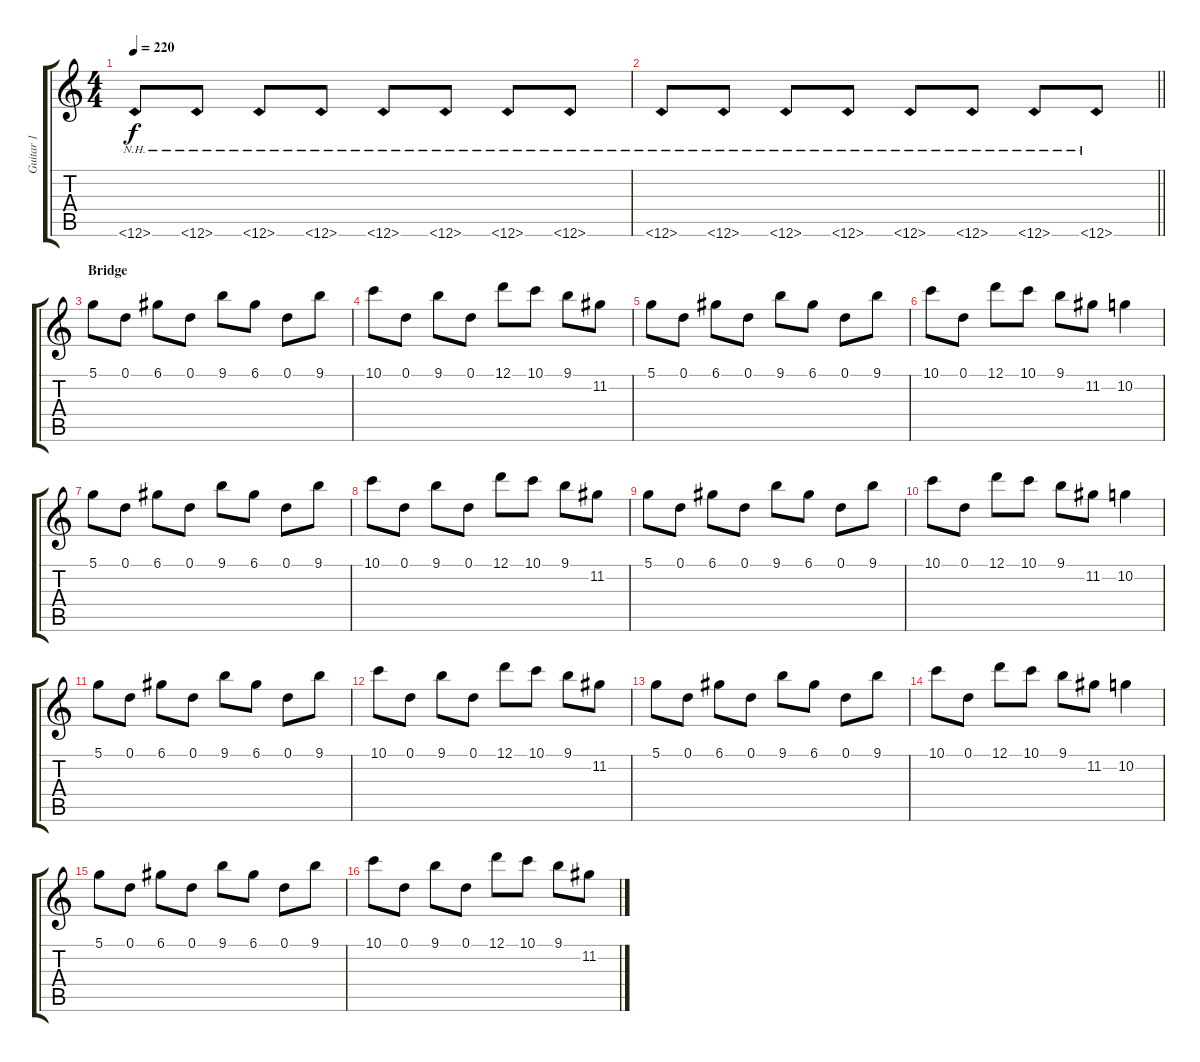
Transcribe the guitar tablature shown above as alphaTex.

\track ("Guitar 1" "Guitar 1") {instrument distortionguitar}
\staff {score tabs}
\tuning (D4 A3 F3 C3 G2 D2) {hide}
\ts (4 4)
\tempo 220
\clef g2
\ks c
12.6{nh}.8{dy f} 12.6{nh}.8 12.6{nh}.8 12.6{nh}.8 12.6{nh}.8 12.6{nh}.8 12.6{nh}.8 12.6{nh}.8 |
\barLineRight lightlight
12.6{nh}.8 12.6{nh}.8 12.6{nh}.8 12.6{nh}.8 12.6{nh}.8 12.6{nh}.8 12.6{nh}.8 12.6{nh}.8 |
\section ("" "Bridge")
5.1.8 0.1.8 6.1.8 0.1.8 9.1.8 6.1.8 0.1.8 9.1.8 |
10.1.8 0.1.8 9.1.8 0.1.8 12.1.8 10.1.8 9.1.8 11.2.8 |
5.1.8 0.1.8 6.1.8 0.1.8 9.1.8 6.1.8 0.1.8 9.1.8 |
10.1.8 0.1.8 12.1.8 10.1.8 9.1.8 11.2.8 10.2.4 |
5.1.8 0.1.8 6.1.8 0.1.8 9.1.8 6.1.8 0.1.8 9.1.8 |
10.1.8 0.1.8 9.1.8 0.1.8 12.1.8 10.1.8 9.1.8 11.2.8 |
5.1.8 0.1.8 6.1.8 0.1.8 9.1.8 6.1.8 0.1.8 9.1.8 |
10.1.8 0.1.8 12.1.8 10.1.8 9.1.8 11.2.8 10.2.4 |
5.1.8 0.1.8 6.1.8 0.1.8 9.1.8 6.1.8 0.1.8 9.1.8 |
10.1.8 0.1.8 9.1.8 0.1.8 12.1.8 10.1.8 9.1.8 11.2.8 |
5.1.8 0.1.8 6.1.8 0.1.8 9.1.8 6.1.8 0.1.8 9.1.8 |
10.1.8 0.1.8 12.1.8 10.1.8 9.1.8 11.2.8 10.2.4 |
5.1.8 0.1.8 6.1.8 0.1.8 9.1.8 6.1.8 0.1.8 9.1.8 |
10.1.8 0.1.8 9.1.8 0.1.8 12.1.8 10.1.8 9.1.8 11.2.8
